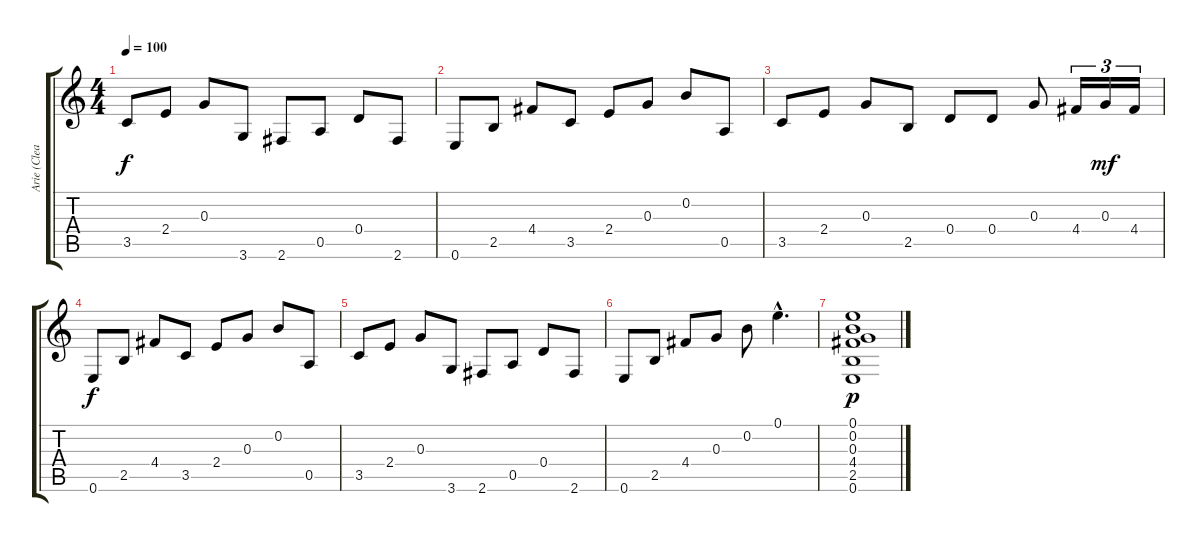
\track ("Arie (Clean)" "Arie (Clea") {instrument electricguitarclean}
\staff {score tabs}
\tuning (E4 B3 G3 D3 A2 E2) {hide}
\ts (4 4)
\tempo 100
\clef g2
\ks c
3.5.8{dy f} 2.4.8 0.3.8 3.6.8 2.6.8 0.5.8 0.4.8 2.6.8 |
0.6.8 2.5.8 4.4.8 3.5.8 2.4.8 0.3.8 0.2.8 0.5.8 |
3.5.8 2.4.8 0.3.8 2.5.8 0.4.8 0.4.8 0.3.8 4.4.16{tu (3 2)} 0.3.16{tu (3 2) dy mf} 4.4.16{tu (3 2)} |
0.6.8{dy f} 2.5.8 4.4.8 3.5.8 2.4.8 0.3.8 0.2.8 0.5.8 |
3.5.8 2.4.8 0.3.8 3.6.8 2.6.8 0.5.8 0.4.8 2.6.8 |
0.6.8 2.5.8 4.4.8 0.3.8 0.2.8 0.1{hac}.4{d} |
(0.1 0.2 0.3 4.4 2.5 0.6).1{dy p}
